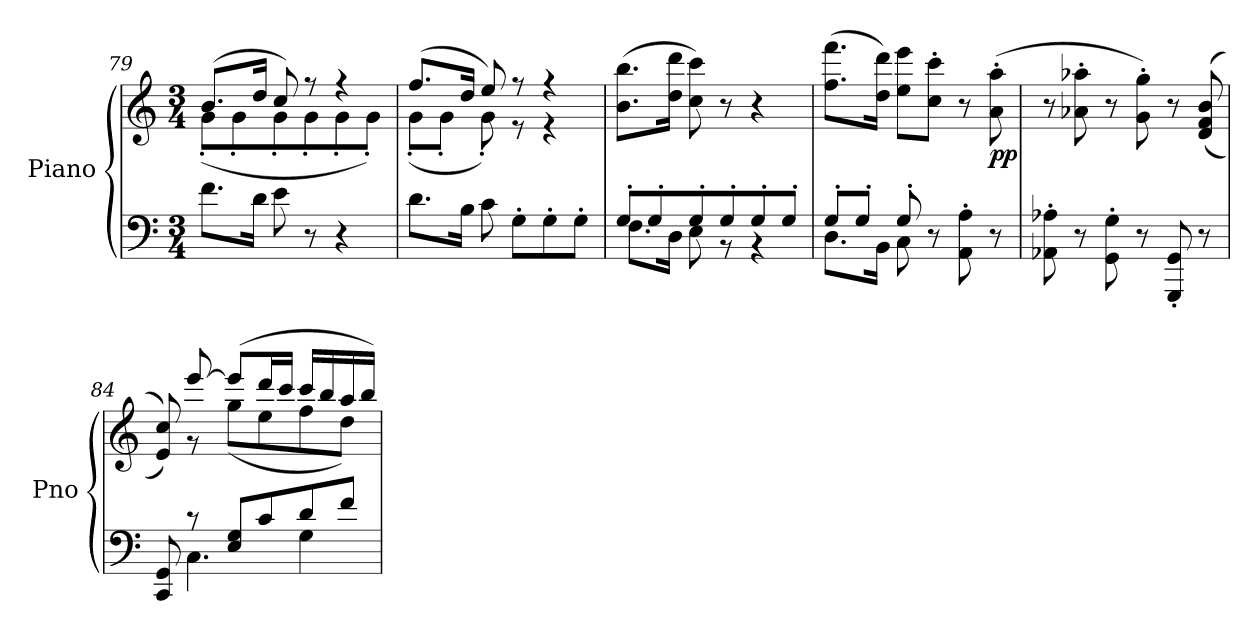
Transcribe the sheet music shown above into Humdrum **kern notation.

**kern	**kern	**dynam
*part1	*part1	*part1
*staff2	*staff1	*staff1/2
*I"Piano	*	*
*I'Pno	*	*
*clefF4	*clefG2	*
*k[]	*k[]	*
*C:	*C:	*
*M3/4	*M3/4	*
=79	=79	=79
*	*^	*
8.f\L	(8.b/L	(8g'\L	.
.	.	8g'\	.
16d\Jk	16dd/Jk	.	.
8e\	8cc/)	8g'\	.
8r	8rff	8g'\	.
4r	4rff	8g'\	.
.	.	8g'\J)	.
=80	=80	=80	=80
8.d\L	(8.ff/L	(8g'\L	.
.	.	8g'\J	.
16B\Jk	16dd/Jk	.	.
8c\	8ee/)	8g'\)	.
8G'\L	8r	8r	.
8G'\	4r	4r	.
8G'\J	.	.	.
*	*v	*v	*
!!LO:LB:g=z
=81	=81	=81
*^	*	*
8G'/L	8.F\L	(8.b\ 8.bb\L	.
8G'/	.	.	.
.	16D\Jk	16dd\ 16ddd\Jk	.
8G'/	8E\	8cc\ 8ccc\)	.
8G'/	8rBB	8r	.
8G'/	4rBB	4r	.
8G'/J	.	.	.
=82	=82	=82	=82
8G'/L	8.D\L	(8.ff\ 8.fff\L	.
8G'/J	.	.	.
.	16BB\Jk	16dd\ 16ddd\Jk)	.
8G'/	8C\	8ee\ 8eee\L	.
8r	4.ryy	8cc\' 8ccc\'J	.
8AA\' 8A\'	.	8r	.
!	!	!	!LO:DY:b
8r	.	(8a\' 8aa\'	pp
*v	*v	*	*
=83	=83	=83
8AA-X\' 8A-X\'	8r	.
8r	8a-X\' 8aa-X\'	.
8GG\' 8G\'	8r	.
8r	8g\' 8gg\')	.
8GGG/' 8GG/'	8r	.
8r	((8d/ 8f/ 8b/	.
=84	=84	=84
*^	*^	*
8CC/ 8GG/	8ryy	8e/ 8cc/))	8ryy	.
4.C\	8rc	[8eee/	8r	.
.	8E/ 8G/L	(8eee/L]	(8gg\L	.
.	8c/	16ddd/L	8ee\	.
.	.	16ccc/JJ	.	.
4G\	8d/	16ccc/LL	8ff\	.
.	.	16bb/	.	.
.	8f/J	16aa/	8dd\J)	.
.	.	16bb/JJ)	.	.
*v	*v	*	*	*
*	*v	*v	*
=	=	=
*-	*-	*-
